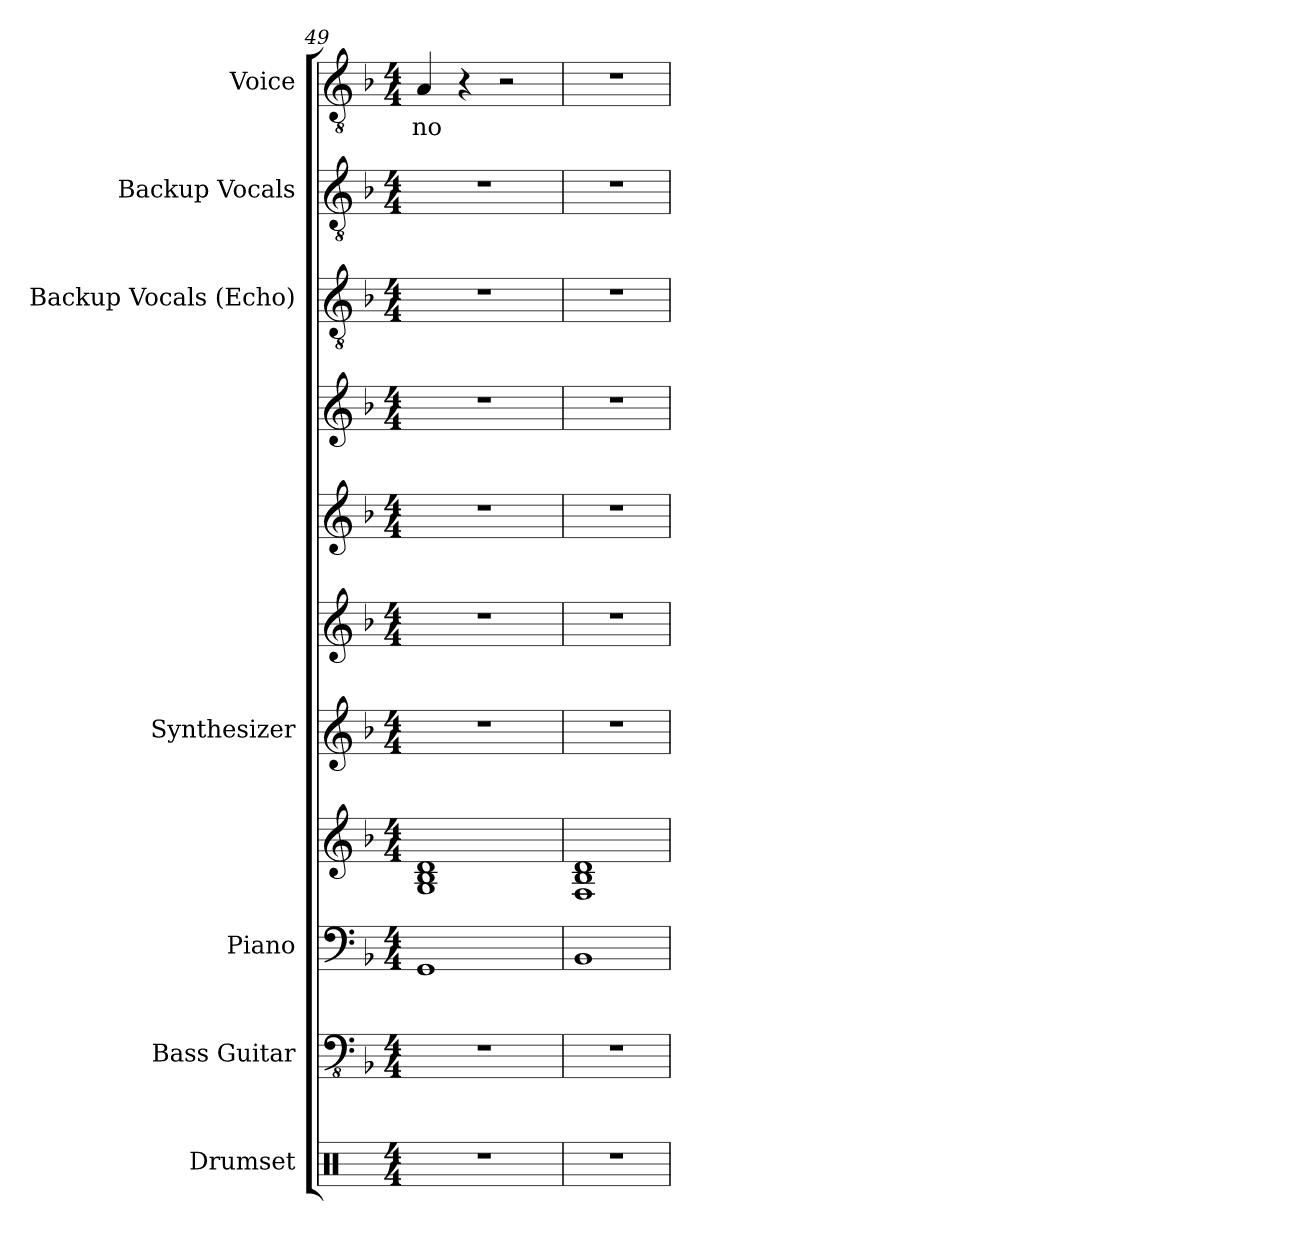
**kern	**kern	**kern	**kern	**kern	**kern	**kern	**kern	**kern	**kern	**kern	**text
*part7	*part6	*part5	*part5	*part4	*part4	*part4	*part4	*part3	*part2	*part1	*part1
*staff11	*staff10	*staff9	*staff8	*staff7	*staff6	*staff5	*staff4	*staff3	*staff2	*staff1	*staff1
*I"Drumset	*I"Bass Guitar	*I"Piano	*	*I"Synthesizer	*	*	*	*I"Backup Vocals (Echo)	*I"Backup Vocals	*I"Voice	*
*I'Drs.	*I'B. Guit.	*I'Pno.	*	*I'Synth.	*	*	*	*I'Backup	*I'Backup	*I'Vo.	*
!!LO:LB:g=z
*clefX	*clefFv4	*clefF4	*clefG2	*clefG2	*clefG2	*clefG2	*clefG2	*clefGv2	*clefGv2	*clefGv2	*
*k[]	*k[b-]	*k[b-]	*k[b-]	*k[b-]	*k[b-]	*k[b-]	*k[b-]	*k[b-]	*k[b-]	*k[b-]	*
*M4/4	*M4/4	*M4/4	*M4/4	*M4/4	*M4/4	*M4/4	*M4/4	*M4/4	*M4/4	*M4/4	*
=49	=49	=49	=49	=49	=49	=49	=49	=49	=49	=49	=49
1r	1r	1GG	1G 1B- 1d	1r	1r	1r	1r	1r	1r	4A/	no
.	.	.	.	.	.	.	.	.	.	4r	.
.	.	.	.	.	.	.	.	.	.	2r	.
=50	=50	=50	=50	=50	=50	=50	=50	=50	=50	=50	=50
1r	1r	1BB-	1F 1B- 1d	1r	1r	1r	1r	1r	1r	1r	.
=	=	=	=	=	=	=	=	=	=	=	=
*-	*-	*-	*-	*-	*-	*-	*-	*-	*-	*-	*-
